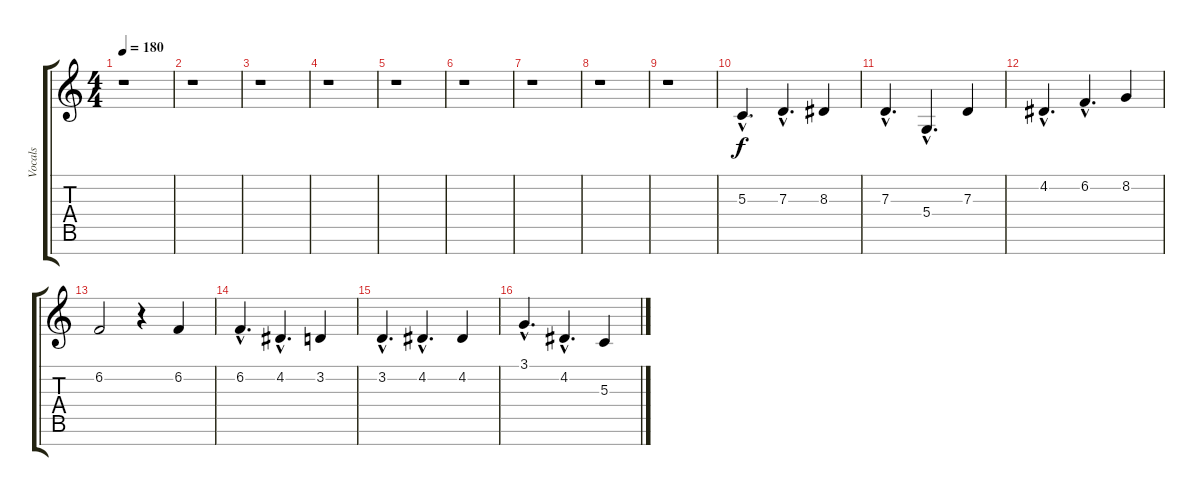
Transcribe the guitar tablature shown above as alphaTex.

\track ("Vocals" "Vocals") {instrument choiraahs}
\staff {score tabs}
\tuning (E4 B3 G3 D3 A2 E2 B1) {hide}
\ts (4 4)
\tempo 180
\clef g2
\ks c
r.1{dy f} |
r.1 |
r.1 |
r.1 |
r.1 |
r.1 |
r.1 |
r.1 |
r.1 |
5.3{hac}.4{d} 7.3{hac}.4{d} 8.3.4 |
7.3{hac}.4{d} 5.4{hac}.4{d} 7.3.4 |
4.2{hac}.4{d} 6.2{hac}.4{d} 8.2.4 |
6.2.2 r.4 6.2.4 |
6.2{hac}.4{d} 4.2{hac}.4{d} 3.2.4 |
3.2{hac}.4{d} 4.2{hac}.4{d} 4.2.4 |
3.1{hac}.4{d} 4.2{hac}.4{d} 5.3.4
